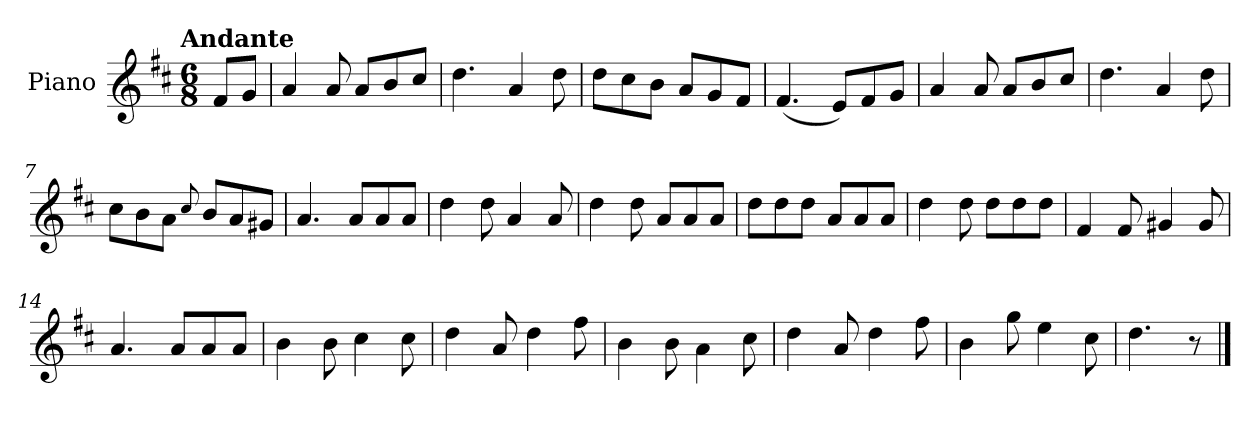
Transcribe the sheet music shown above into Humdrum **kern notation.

**kern
*part1
*staff1
*I"Piano
*I'Pno.
*clefG2
*k[f#c#]
!!LO:TX:omd:t=Andante
*M6/8
*MM92
=
8f#/L
8g/J
=1
4a/
8a/
8a/L
8b/
8cc#/J
=2
4.dd\
4a/
8dd\
=3
8dd\L
8cc#\
8b\J
8a/L
8g/
8f#/J
=4
(<4.f#/
8e/L)
8f#/
8g/J
!!LO:LB:g=z
=5
4a/
8a/
8a/L
8b/
8cc#/J
=6
4.dd\
4a/
8dd\
=7
8cc#\L
8b\
8a\J
8qqcc#/
8b/L
8a/
8g#X/J
=8
4.a/
8a/L
8a/
8a/J
=9
4dd\
8dd\
4a/
8a/
!!LO:LB:g=z
=10
4dd\
8dd\
8a/L
8a/
8a/J
=11
8dd\L
8dd\
8dd\J
8a/L
8a/
8a/J
=12
4dd\
8dd\
8dd\L
8dd\
8dd\J
=13
4f#/
8f#/
4g#X/
8g#/
=14
4.a/
8a/L
8a/
8a/J
=15
4b\
8b\
4cc#\
8cc#\
!!LO:LB:g=z
=16
4dd\
8a/
4dd\
8ff#\
=17
4b\
8b\
4a\
8cc#\
=18
4dd\
8a/
4dd\
8ff#\
=19
4b\
8gg\
4ee\
8cc#\
=20
4.dd\
8r
==
*-
